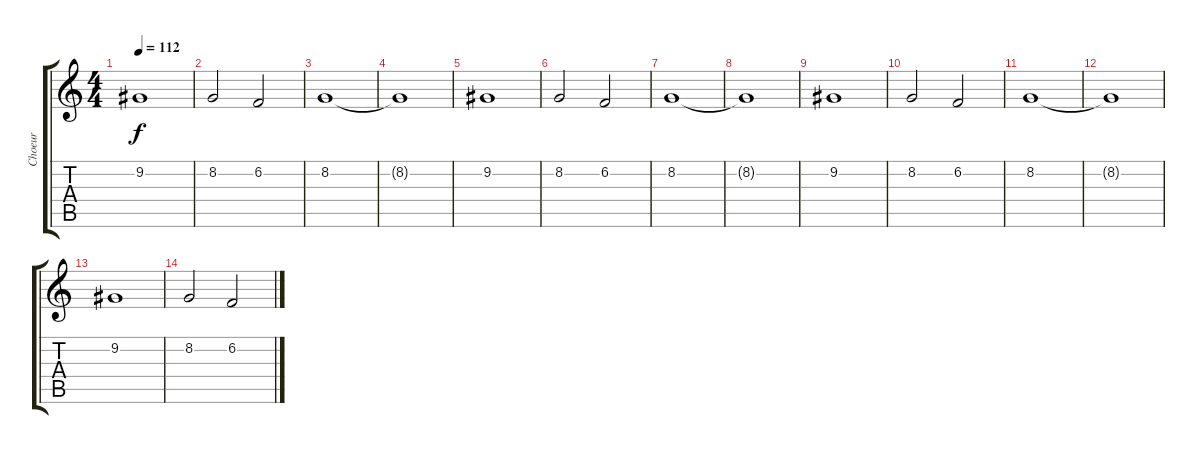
\track ("Choeur" "Choeur") {instrument choiraahs}
\staff {score tabs}
\tuning (E4 B3 G3 D3 A2 E2) {hide}
\ts (4 4)
\tempo 112
\clef g2
\ks c
9.2.1{dy f} |
8.2.2 6.2.2 |
8.2.1 |
8.2{t}.1 |
9.2.1 |
8.2.2 6.2.2 |
8.2.1 |
8.2{t}.1 |
9.2.1 |
8.2.2 6.2.2 |
8.2.1 |
8.2{t}.1 |
9.2.1 |
8.2.2 6.2.2
